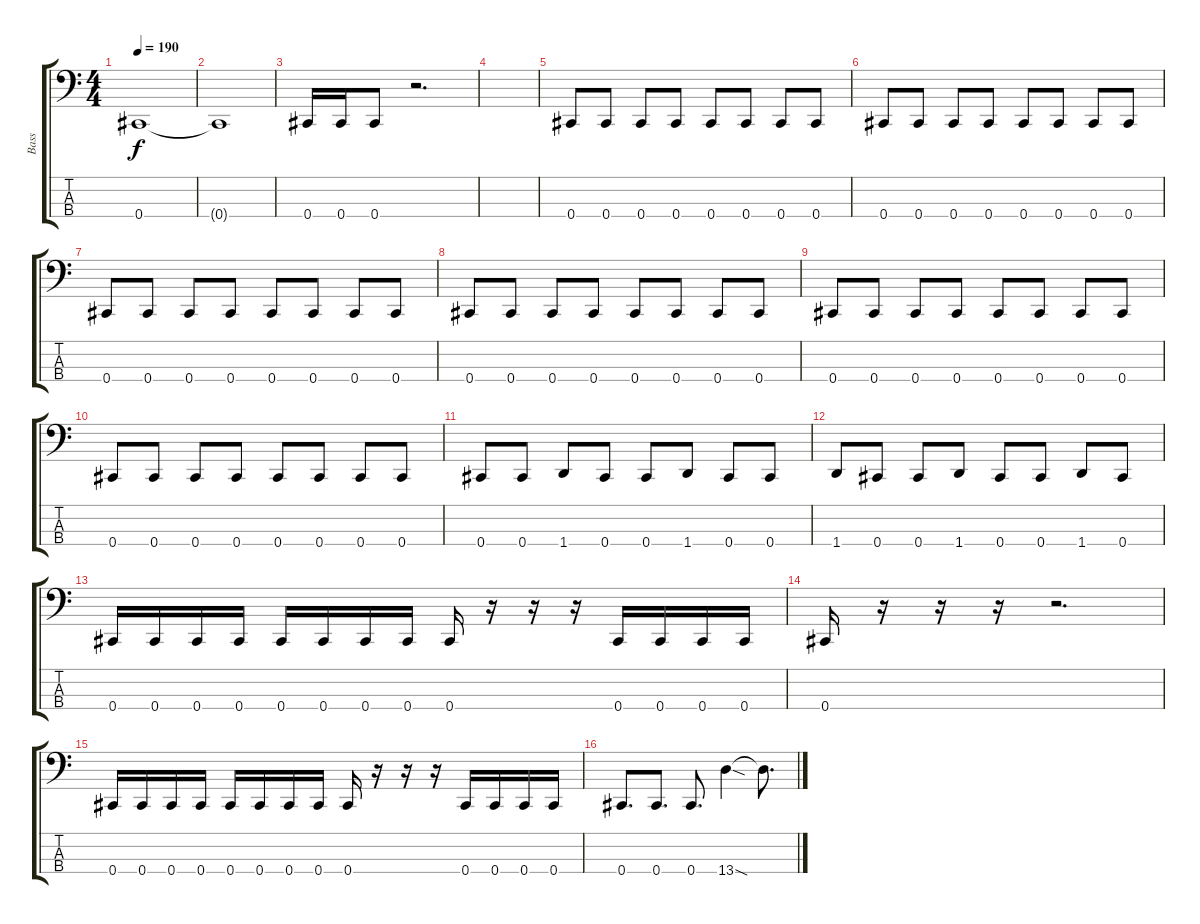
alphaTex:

\track ("Bass" "Bass") {instrument electricbasspick}
\staff {score tabs}
\tuning (Gb2 Db2 Ab1 Db1) {hide}
\ts (4 4)
\tempo 190
\clef f4
\ks c
0.4{t}.1{dy f} |
0.4{t}.1 |
0.4.16 0.4.16 0.4.8 r.2{d} |
|
0.4.8 0.4.8 0.4.8 0.4.8 0.4.8 0.4.8 0.4.8 0.4.8 |
0.4.8 0.4.8 0.4.8 0.4.8 0.4.8 0.4.8 0.4.8 0.4.8 |
0.4.8 0.4.8 0.4.8 0.4.8 0.4.8 0.4.8 0.4.8 0.4.8 |
0.4.8 0.4.8 0.4.8 0.4.8 0.4.8 0.4.8 0.4.8 0.4.8 |
0.4.8 0.4.8 0.4.8 0.4.8 0.4.8 0.4.8 0.4.8 0.4.8 |
0.4.8 0.4.8 0.4.8 0.4.8 0.4.8 0.4.8 0.4.8 0.4.8 |
0.4.8 0.4.8 1.4.8 0.4.8 0.4.8 1.4.8 0.4.8 0.4.8 |
1.4.8 0.4.8 0.4.8 1.4.8 0.4.8 0.4.8 1.4.8 0.4.8 |
0.4.16 0.4.16 0.4.16 0.4.16 0.4.16 0.4.16 0.4.16 0.4.16 0.4.16 r.16 r.16 r.16 0.4.16 0.4.16 0.4.16 0.4.16 |
0.4.16 r.16 r.16 r.16 r.2{d} |
0.4.16 0.4.16 0.4.16 0.4.16 0.4.16 0.4.16 0.4.16 0.4.16 0.4.16 r.16 r.16 r.16 0.4.16 0.4.16 0.4.16 0.4.16 |
0.4.8{d} 0.4.8{d} 0.4.8{d} 13.4{sod}.4 13.4{t}.8{d}
